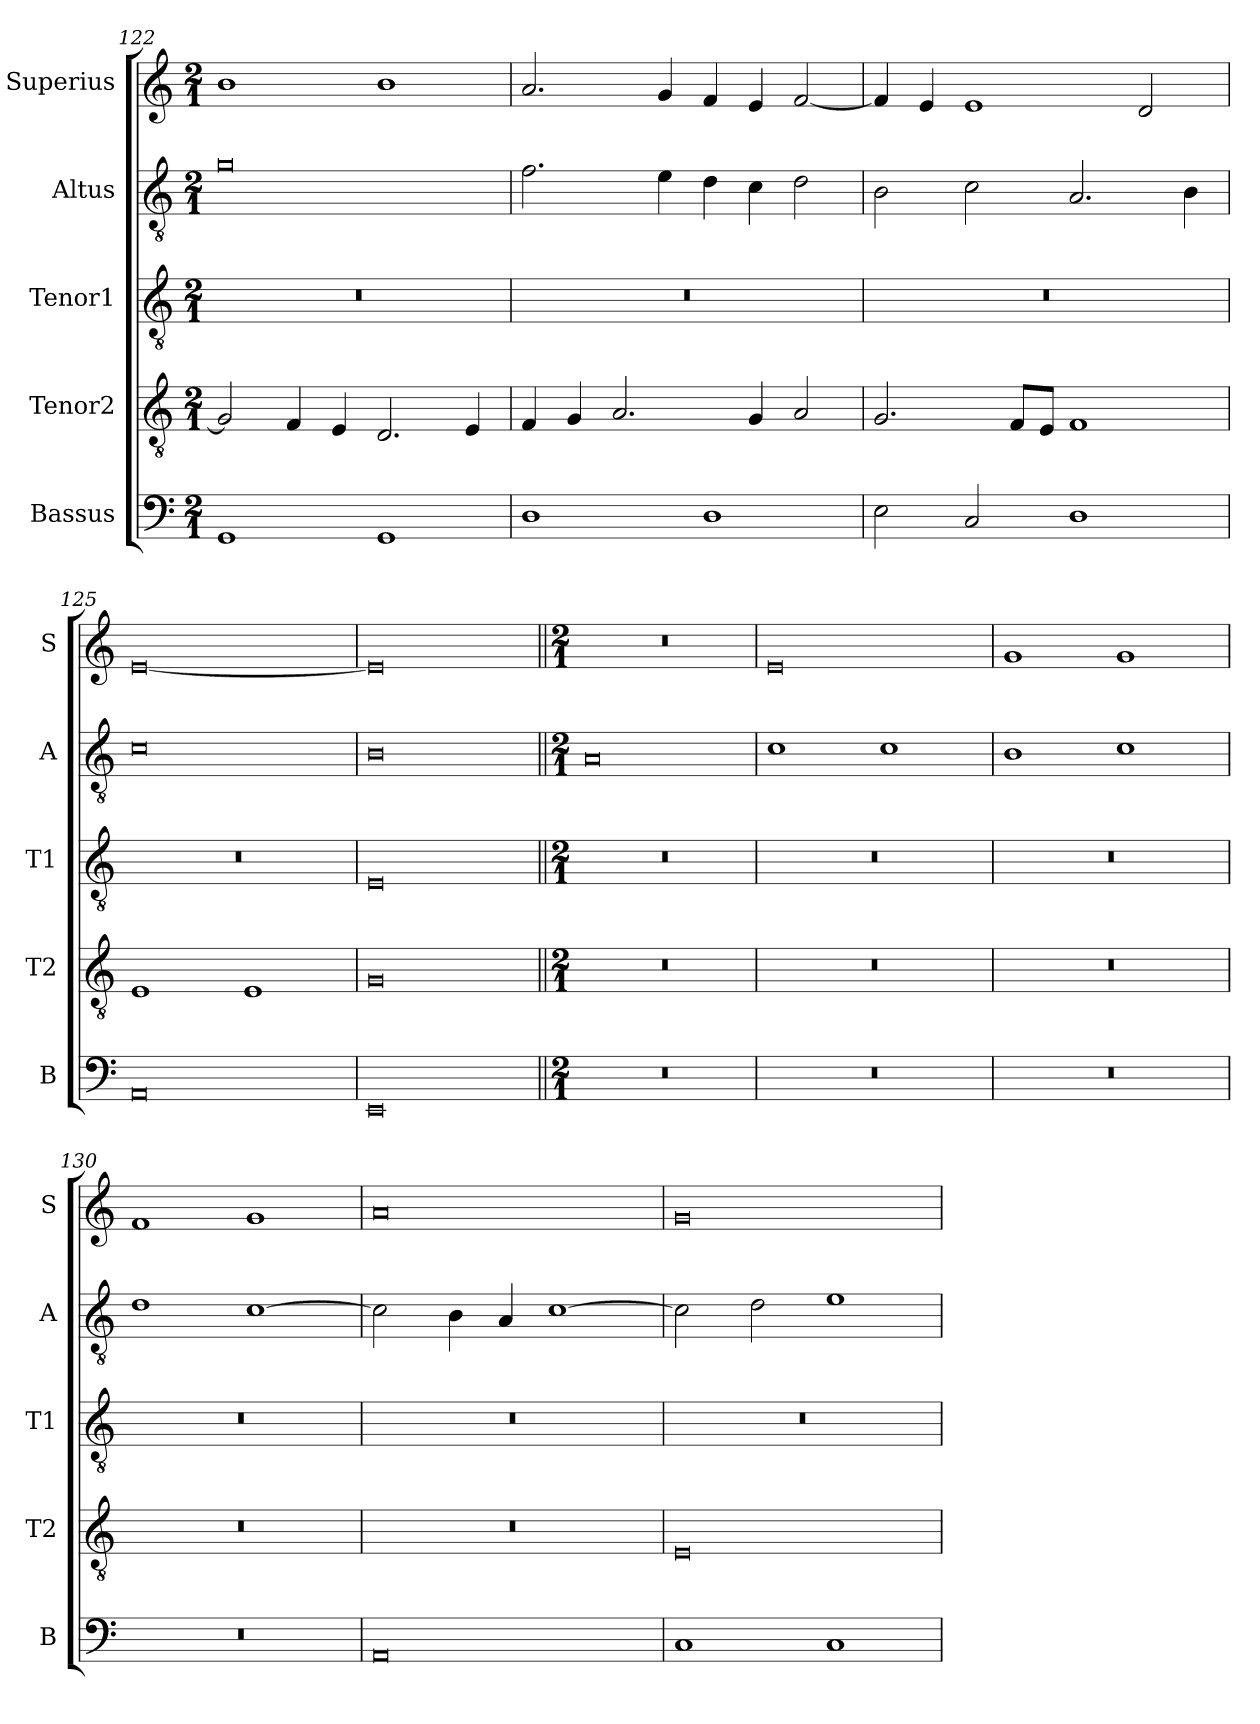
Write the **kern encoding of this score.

**kern	**kern	**kern	**kern	**kern
*part5	*part4	*part3	*part2	*part1
*staff5	*staff4	*staff3	*staff2	*staff1
*I"Bassus	*I"Tenor2	*I"Tenor1	*I"Altus	*I"Superius
*I'B	*I'T2	*I'T1	*I'A	*I'S
*clefF4	*clefGv2	*clefGv2	*clefGv2	*clefG2
*k[]	*k[]	*k[]	*k[]	*k[]
*M2/1	*M2/1	*M2/1	*M2/1	*M2/1
=122	=122	=122	=122	=122
1GG	2G/]	0r	0g	1b
.	4F/	.	.	.
.	4E/	.	.	.
1GG	2.D/	.	.	1b
.	4E/	.	.	.
=123	=123	=123	=123	=123
1D	4F/	0r	2.f\	2.a/
.	4G/	.	.	.
.	2.A/	.	.	.
.	.	.	4e\	4g/
1D	.	.	4d\	4f/
.	4G/	.	4c\	4e/
.	2A/	.	2d\	[2f/
=124	=124	=124	=124	=124
2E\	2.G/	0r	2B\	4f/]
.	.	.	.	4e/
2C/	.	.	2c\	1e
.	8F/L	.	.	.
.	8E/J	.	.	.
1D	1F	.	2.A/	.
.	.	.	.	2d/
.	.	.	4B\	.
=125	=125	=125	=125	=125
0AA	1E	0r	0c	[0e
.	1E	.	.	.
=126	=126	=126	=126	=126
0EE	0G	0E	0B	0e]
!!LO:LB:g=z
=127||	=127||	=127||	=127||	=127||
*M2/1	*M2/1	*M2/1	*M2/1	*M2/1
0r	0r	0r	0A	0r
=128	=128	=128	=128	=128
0r	0r	0r	1c	0e
.	.	.	1c	.
=129	=129	=129	=129	=129
0r	0r	0r	1B	1g
.	.	.	1c	1g
=130	=130	=130	=130	=130
0r	0r	0r	1d	1f
.	.	.	[1c	1g
=131	=131	=131	=131	=131
0AA	0r	0r	2c\]	0a
.	.	.	4B\	.
.	.	.	4A/	.
.	.	.	[1c	.
=132	=132	=132	=132	=132
1C	0E	0r	2c\]	0g
.	.	.	2d\	.
1C	.	.	1e	.
=	=	=	=	=
*-	*-	*-	*-	*-
